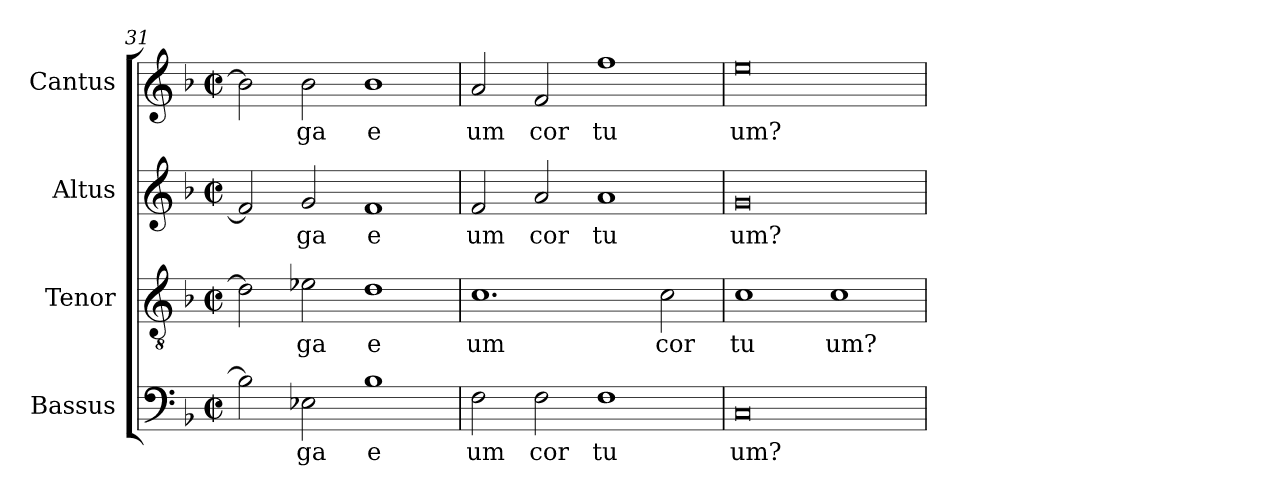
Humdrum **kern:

**kern	**text	**kern	**text	**kern	**text	**kern	**text
*part4	*part4	*part3	*part3	*part2	*part2	*part1	*part1
*staff4	*staff4	*staff3	*staff3	*staff2	*staff2	*staff1	*staff1
*I"Bassus	*	*I"Tenor	*	*I"Altus	*	*I"Cantus	*
*clefF4	*	*clefGv2	*	*clefG2	*	*clefG2	*
*k[b-]	*	*k[b-]	*	*k[b-]	*	*k[b-]	*
*F:	*	*F:	*	*F:	*	*F:	*
*M2/2	*	*M2/2	*	*M2/2	*	*M2/2	*
*met(c|)	*	*met(c|)	*	*met(c|)	*	*met(c|)	*
=31	=31	=31	=31	=31	=31	=31	=31
2B-\]	.	2d\]	.	2f/]	.	2b-\]	.
!	!LO:LY:b:cj	!	!LO:LY:b:cj	!	!LO:LY:b:cj	!	!LO:LY:b:cj
2E-X\	ga	2e-X\	ga	2g/	ga	2b-\	ga
!	!LO:LY:b:cj	!	!LO:LY:b:cj	!	!LO:LY:b:cj	!	!LO:LY:b:cj
1B-	e	1d	e	1f	e	1b-	e
=32	=32	=32	=32	=32	=32	=32	=32
!	!LO:LY:b:cj	!	!LO:LY:b:cj	!	!LO:LY:b:cj	!	!LO:LY:b:cj
2F\	um	1.c	um	2f/	um	2a/	um
!	!LO:LY:b:cj	!	!	!	!LO:LY:b:cj	!	!LO:LY:b:cj
2F\	cor	.	.	2a/	cor	2f/	cor
!	!LO:LY:b:cj	!	!	!	!LO:LY:b:cj	!	!LO:LY:b:cj
1F	tu	.	.	1a	tu	1ff	tu
!	!	!	!LO:LY:b:cj	!	!	!	!
.	.	2c\	cor	.	.	.	.
=33	=33	=33	=33	=33	=33	=33	=33
!	!LO:LY:b:cj	!	!LO:LY:b:cj	!	!LO:LY:b:cj	!	!LO:LY:b:cj
0C	um?	1c	tu	0g	um?	0ee	um?
!	!	!	!LO:LY:b:cj	!	!	!	!
.	.	1c	um?	.	.	.	.
=	=	=	=	=	=	=	=
*-	*-	*-	*-	*-	*-	*-	*-
